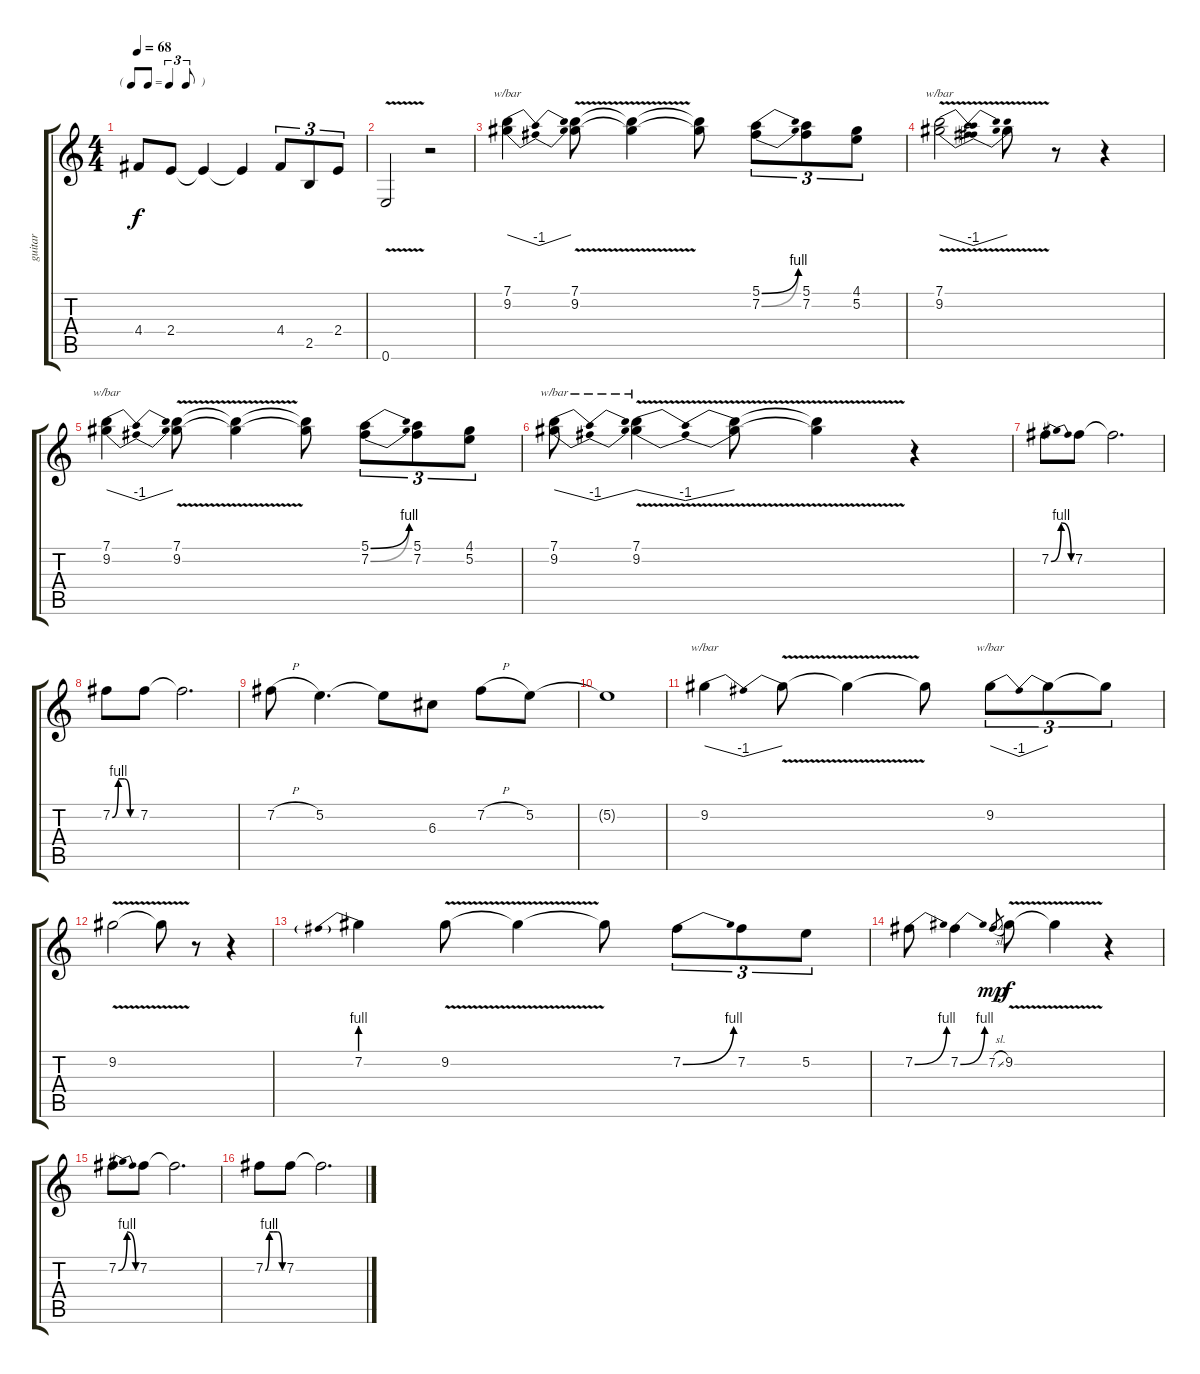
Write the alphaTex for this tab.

\track ("guitar" "guitar") {instrument electricguitarjazz}
\staff {score tabs}
\tuning (E4 B3 G3 D3 A2 E2) {hide}
\ts (4 4)
\tf triplet8th
\tempo 68
\clef g2
\ks c
4.4.8{dy f} 2.4.8 2.4{t}.4 2.4{t}.4 4.4.8{tu (3 2)} 2.5.8{tu (3 2)} 2.4.8{tu (3 2)} |
0.6{v}.2 r.2 |
(7.1 9.2).4{tbe (dip default 0 0 30 -4 60 0)} (7.1{v} 9.2{v}).8 (7.1{t} 9.2{t}).4 (7.1{t} 9.2{t}).8 (5.1{be (bend 0 0 60 4)} 7.2{be (bend 0 0 60 4)}).8{tu (3 2)} (5.1 7.2).8{tu (3 2)} (4.1 5.2).8{tu (3 2)} |
(7.1{v} 9.2{v}).2{tbe (dip default 0 0 30 -4 60 0)} 9.2{t}.8 r.8 r.4 |
(7.1 9.2).4{tbe (dip default 0 0 30 -4 60 0)} (7.1{v} 9.2{v}).8 (7.1{t} 9.2{t}).4 (7.1{t} 9.2{t}).8 (5.1{be (bend 0 0 60 4)} 7.2{be (bend 0 0 60 4)}).8{tu (3 2)} (5.1 7.2).8{tu (3 2)} (4.1 5.2).8{tu (3 2)} |
(7.1 9.2).8{tbe (dip default 0 0 30 -4 60 0)} (7.1{v} 9.2{v}).4{tbe (dip default 0 0 30 -4 60 0)} (7.1{v t} 9.2{v t}).8 (7.1{t} 9.2{t}).4 r.4 |
7.2{be (bendrelease 0 0 15 4 30 4 60 0)}.8 7.2.8 7.2{t}.2{d} |
7.2{be (custom 0 0 15 4 30 4 45 0 60 0)}.8 7.2.8 7.2{t}.2{d} |
7.2{h}.8 5.2.4{d} 5.2{t}.8 6.3.8 7.2{h}.8 5.2.8 |
5.2{t}.1 |
9.2.4{tbe (dip default 0 0 30 -4 60 0)} 9.2{v t}.8 9.2{t}.4 9.2{t}.8 9.2.8{tu (3 2) tbe (dip default 0 0 30 -4 60 0)} 9.2{t}.8{tu (3 2)} 9.2{t}.8{tu (3 2)} |
9.2{v}.2 9.2{t}.8 r.8 r.4 |
7.2{be (prebend 0 4 60 4)}.4 9.2{v}.8 9.2{t}.4 9.2{t}.8 7.2{be (bend 0 0 60 4)}.8{tu (3 2)} 7.2.8{tu (3 2)} 5.2.8{tu (3 2)} |
7.2{be (bend 0 0 60 4)}.8 7.2{be (bend 0 0 60 4)}.4 7.2{sl}.8{gr dy mp} 9.2{v}.8{dy f} 9.2{t}.4 r.4 |
7.2{be (bendrelease 0 0 15 4 45 4 60 0)}.8 7.2.8 7.2{t}.2{d} |
7.2{be (custom 0 0 14 4 30 4 44 4 60 0)}.8 7.2.8 7.2{t}.2{d}
